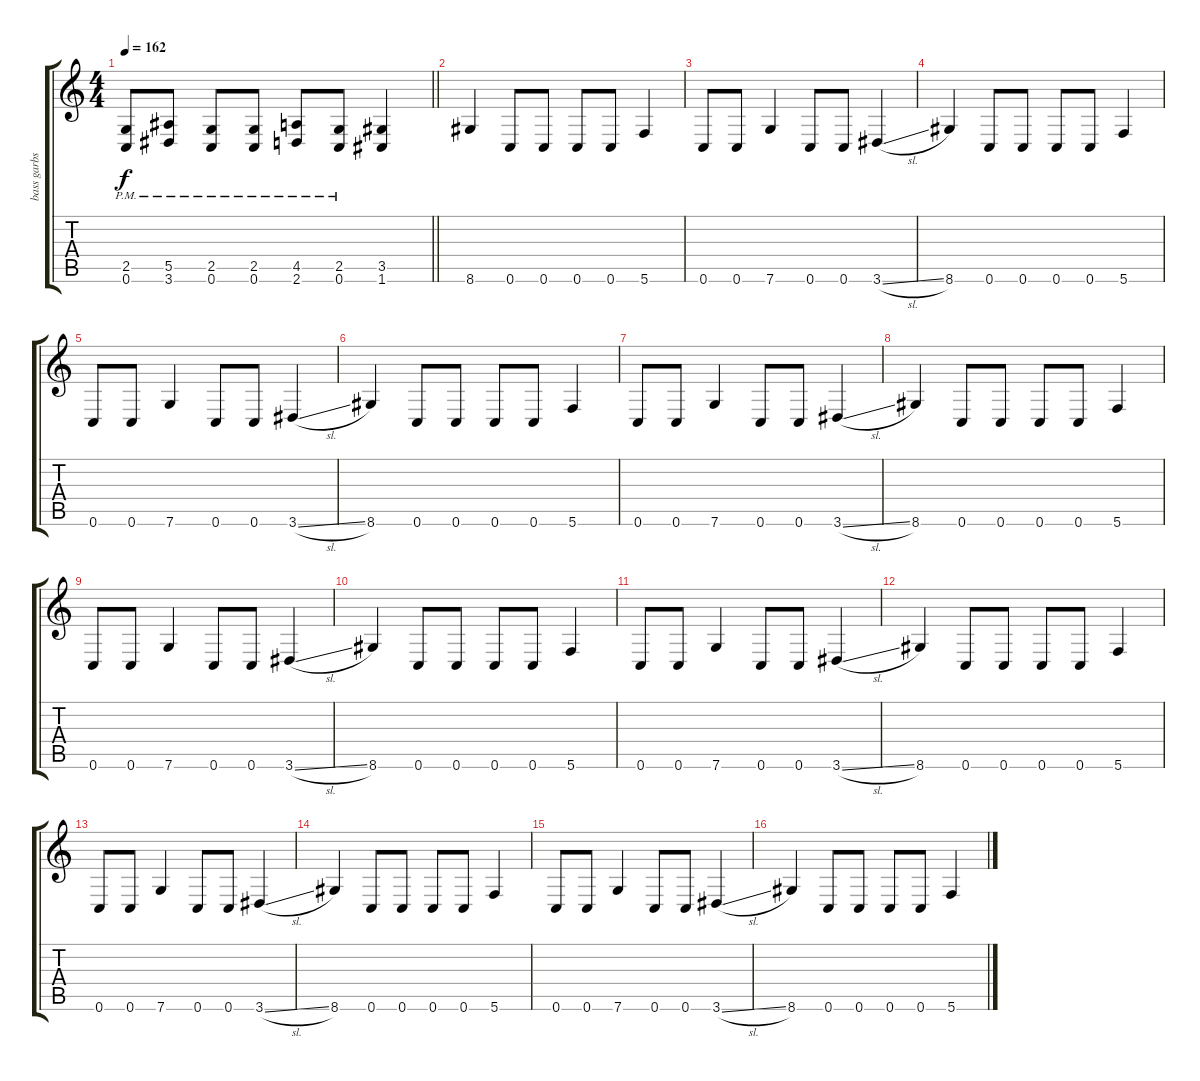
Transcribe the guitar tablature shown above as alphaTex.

\track ("bass garbs" "bass garbs") {instrument slapbass1}
\staff {score tabs}
\tuning (C4 G3 Eb3 Bb2 F2 C2) {hide}
\ts (4 4)
\tempo 162
\clef g2
\barLineRight lightlight
\ks c
(2.5{pm} 0.6{pm}).8{dy f} (5.5{pm} 3.6{pm}).8 (2.5{pm} 0.6{pm}).8 (2.5{pm} 0.6{pm}).8 (4.5{pm} 2.6{pm}).8 (2.5{pm} 0.6{pm}).8 (3.5 1.6).4 |
8.6.4 0.6.8 0.6.8 0.6.8 0.6.8 5.6.4 |
0.6.8 0.6.8 7.6.4 0.6.8 0.6.8 3.6{sl}.4 |
8.6.4 0.6.8 0.6.8 0.6.8 0.6.8 5.6.4 |
0.6.8 0.6.8 7.6.4 0.6.8 0.6.8 3.6{sl}.4 |
8.6.4 0.6.8 0.6.8 0.6.8 0.6.8 5.6.4 |
0.6.8 0.6.8 7.6.4 0.6.8 0.6.8 3.6{sl}.4 |
8.6.4 0.6.8 0.6.8 0.6.8 0.6.8 5.6.4 |
0.6.8 0.6.8 7.6.4 0.6.8 0.6.8 3.6{sl}.4 |
8.6.4 0.6.8 0.6.8 0.6.8 0.6.8 5.6.4 |
0.6.8 0.6.8 7.6.4 0.6.8 0.6.8 3.6{sl}.4 |
8.6.4 0.6.8 0.6.8 0.6.8 0.6.8 5.6.4 |
0.6.8 0.6.8 7.6.4 0.6.8 0.6.8 3.6{sl}.4 |
8.6.4 0.6.8 0.6.8 0.6.8 0.6.8 5.6.4 |
0.6.8 0.6.8 7.6.4 0.6.8 0.6.8 3.6{sl}.4 |
8.6.4 0.6.8 0.6.8 0.6.8 0.6.8 5.6.4
